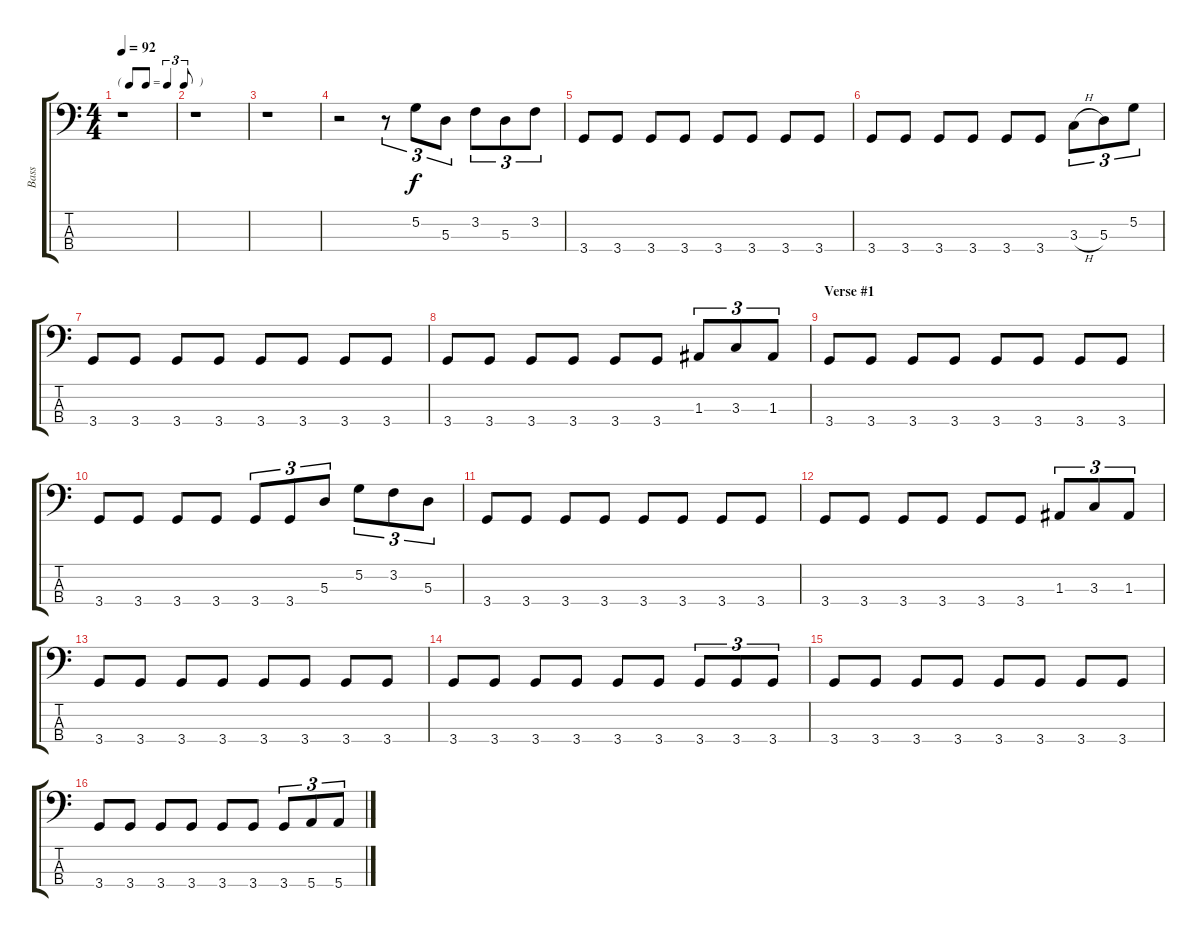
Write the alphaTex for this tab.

\track ("Bass" "Bass") {instrument acousticguitarnylon}
\staff {score tabs}
\tuning (G2 D2 A1 E1) {hide}
\ts (4 4)
\tf triplet8th
\tempo 92
\clef f4
\ks c
r.1{dy f instrument acousticguitarnylon} |
r.1 |
r.1 |
r.2 r.8{tu (3 2)} 5.2.8{tu (3 2)} 5.3.8{tu (3 2)} 3.2.8{tu (3 2)} 5.3.8{tu (3 2)} 3.2.8{tu (3 2)} |
3.4.8 3.4.8 3.4.8 3.4.8 3.4.8 3.4.8 3.4.8 3.4.8 |
3.4.8 3.4.8 3.4.8 3.4.8 3.4.8 3.4.8 3.3{h}.8{tu (3 2)} 5.3.8{tu (3 2)} 5.2.8{tu (3 2)} |
3.4.8 3.4.8 3.4.8 3.4.8 3.4.8 3.4.8 3.4.8 3.4.8 |
3.4.8 3.4.8 3.4.8 3.4.8 3.4.8 3.4.8 1.3.8{tu (3 2)} 3.3.8{tu (3 2)} 1.3.8{tu (3 2)} |
\section ("" "Verse #1")
3.4.8 3.4.8 3.4.8 3.4.8 3.4.8 3.4.8 3.4.8 3.4.8 |
3.4.8 3.4.8 3.4.8 3.4.8 3.4.8{tu (3 2)} 3.4.8{tu (3 2)} 5.3.8{tu (3 2)} 5.2.8{tu (3 2)} 3.2.8{tu (3 2)} 5.3.8{tu (3 2)} |
3.4.8 3.4.8 3.4.8 3.4.8 3.4.8 3.4.8 3.4.8 3.4.8 |
3.4.8 3.4.8 3.4.8 3.4.8 3.4.8 3.4.8 1.3.8{tu (3 2)} 3.3.8{tu (3 2)} 1.3.8{tu (3 2)} |
3.4.8 3.4.8 3.4.8 3.4.8 3.4.8 3.4.8 3.4.8 3.4.8 |
3.4.8 3.4.8 3.4.8 3.4.8 3.4.8 3.4.8 3.4.8{tu (3 2)} 3.4.8{tu (3 2)} 3.4.8{tu (3 2)} |
3.4.8 3.4.8 3.4.8 3.4.8 3.4.8 3.4.8 3.4.8 3.4.8 |
3.4.8 3.4.8 3.4.8 3.4.8 3.4.8 3.4.8 3.4.8{tu (3 2)} 5.4.8{tu (3 2)} 5.4.8{tu (3 2)}
